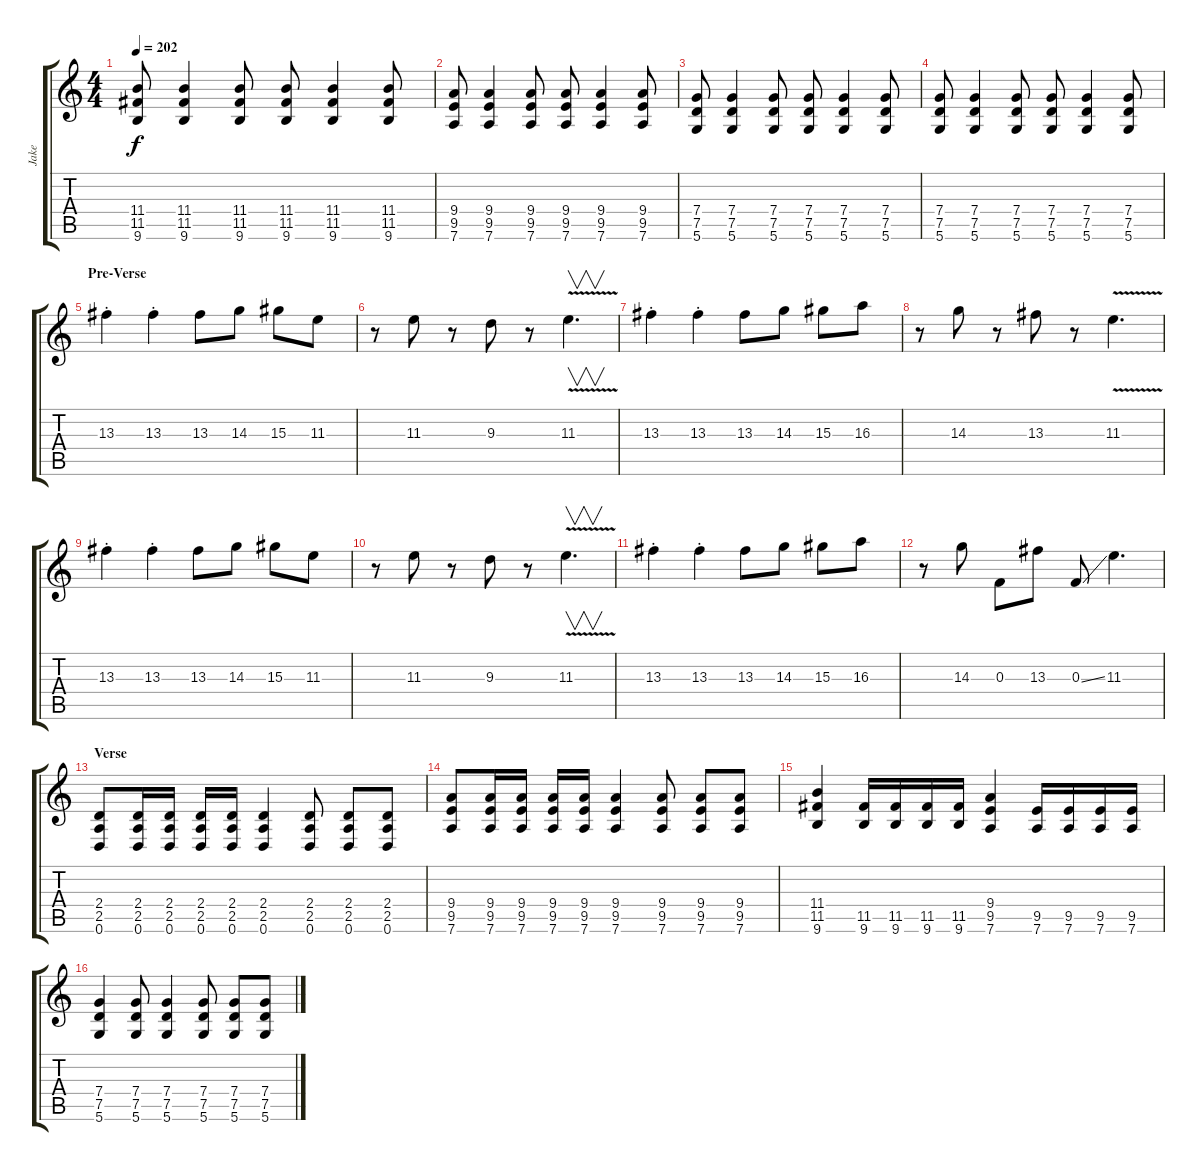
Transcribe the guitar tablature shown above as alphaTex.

\track ("Jake" "Jake") {instrument distortionguitar}
\staff {score tabs}
\tuning (D4 A3 F3 C3 G2 D2) {hide}
\ts (4 4)
\tempo 202
\clef g2
\ks c
(11.4 11.5 9.6).8{dy f} (11.4 11.5 9.6).4 (11.4 11.5 9.6).8 (11.4 11.5 9.6).8 (11.4 11.5 9.6).4 (11.4 11.5 9.6).8 |
(9.4 9.5 7.6).8 (9.4 9.5 7.6).4 (9.4 9.5 7.6).8 (9.4 9.5 7.6).8 (9.4 9.5 7.6).4 (9.4 9.5 7.6).8 |
(7.4 7.5 5.6).8 (7.4 7.5 5.6).4 (7.4 7.5 5.6).8 (7.4 7.5 5.6).8 (7.4 7.5 5.6).4 (7.4 7.5 5.6).8 |
(7.4 7.5 5.6).8 (7.4 7.5 5.6).4 (7.4 7.5 5.6).8 (7.4 7.5 5.6).8 (7.4 7.5 5.6).4 (7.4 7.5 5.6).8 |
\section ("" "Pre-Verse")
13.3{st}.4 13.3{st}.4 13.3.8 14.3.8 15.3.8 11.3.8 |
r.8 11.3.8 r.8 9.3.8 r.8 11.3{v}.4{v d} |
13.3{st}.4 13.3{st}.4 13.3.8 14.3.8 15.3.8 16.3.8 |
r.8 14.3.8 r.8 13.3.8 r.8 11.3{v}.4{d} |
13.3{st}.4 13.3{st}.4 13.3.8 14.3.8 15.3.8 11.3.8 |
r.8 11.3.8 r.8 9.3.8 r.8 11.3{v}.4{v d} |
13.3{st}.4 13.3{st}.4 13.3.8 14.3.8 15.3.8 16.3.8 |
r.8 14.3.8 0.3.8 13.3.8 0.3{ss}.8 11.3.4{d} |
\section ("" "Verse")
(2.4 2.5 0.6).8 (2.4 2.5 0.6).16 (2.4 2.5 0.6).16 (2.4 2.5 0.6).16 (2.4 2.5 0.6).16 (2.4 2.5 0.6).4 (2.4 2.5 0.6).8 (2.4 2.5 0.6).8 (2.4 2.5 0.6).8 |
(9.4 9.5 7.6).8 (9.4 9.5 7.6).16 (9.4 9.5 7.6).16 (9.4 9.5 7.6).16 (9.4 9.5 7.6).16 (9.4 9.5 7.6).4 (9.4 9.5 7.6).8 (9.4 9.5 7.6).8 (9.4 9.5 7.6).8 |
(11.4 11.5 9.6).4 (11.5 9.6).16 (11.5 9.6).16 (11.5 9.6).16 (11.5 9.6).16 (9.4 9.5 7.6).4 (9.5 7.6).16 (9.5 7.6).16 (9.5 7.6).16 (9.5 7.6).16 |
(7.4 7.5 5.6).4 (7.4 7.5 5.6).8 (7.4 7.5 5.6).4 (7.4 7.5 5.6).8 (7.4 7.5 5.6).8 (7.4 7.5 5.6).8
